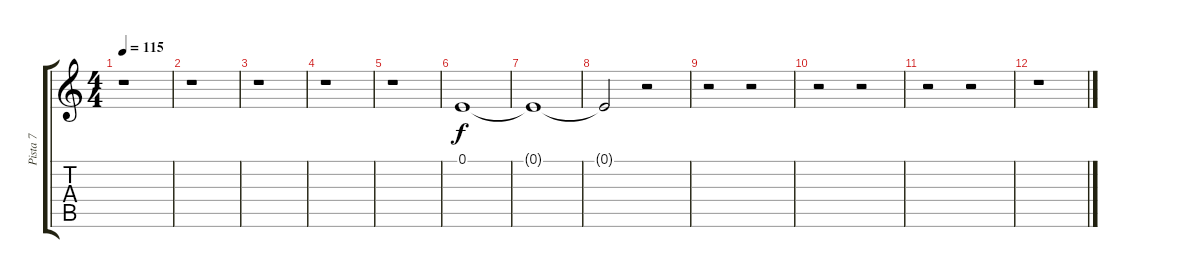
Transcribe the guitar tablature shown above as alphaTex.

\track ("Pista 7" "Pista 7") {instrument applause}
\staff {score tabs}
\tuning (E4 B3 G3 D3 A2 E2) {hide}
\ts (4 4)
\tempo 115
\clef g2
\ks c
r.1{dy f} |
r.1 |
r.1 |
r.1 |
r.1 |
0.1.1 |
0.1{t}.1 |
0.1{t}.2 r.2 |
r.2 r.2 |
r.2 r.2 |
r.2 r.2 |
r.1
